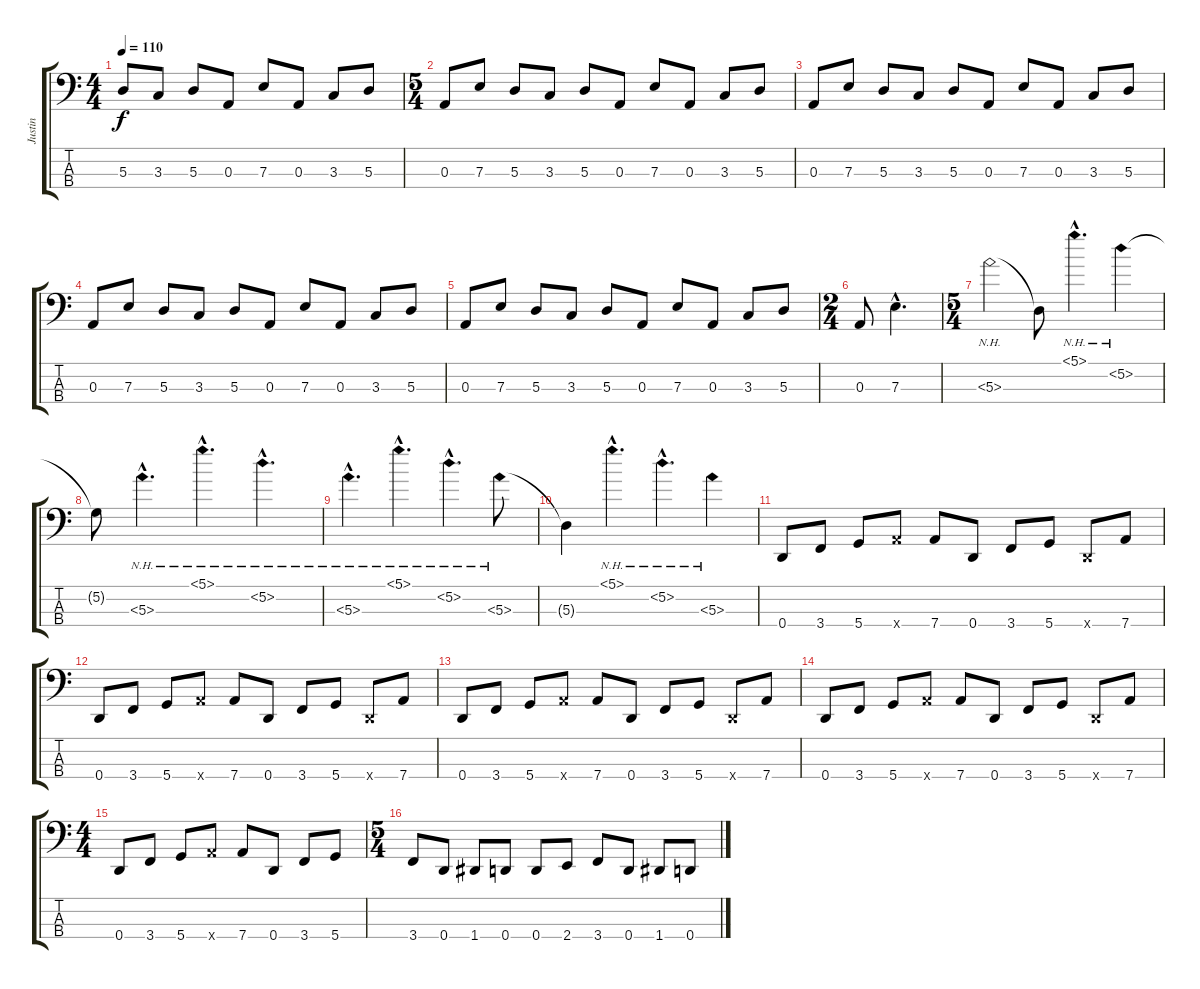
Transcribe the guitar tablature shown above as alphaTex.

\track ("Justin" "Justin") {instrument electricbassfinger}
\staff {score tabs}
\tuning (G2 D2 A1 D1) {hide}
\ts (4 4)
\tempo 110
\clef f4
\ks c
5.3.8{dy f} 3.3.8 5.3.8 0.3.8 7.3.8 0.3.8 3.3.8 5.3.8 |
\ts (5 4)
0.3.8 7.3.8 5.3.8 3.3.8 5.3.8 0.3.8 7.3.8 0.3.8 3.3.8 5.3.8 |
0.3.8 7.3.8 5.3.8 3.3.8 5.3.8 0.3.8 7.3.8 0.3.8 3.3.8 5.3.8 |
0.3.8 7.3.8 5.3.8 3.3.8 5.3.8 0.3.8 7.3.8 0.3.8 3.3.8 5.3.8 |
0.3.8 7.3.8 5.3.8 3.3.8 5.3.8 0.3.8 7.3.8 0.3.8 3.3.8 5.3.8 |
\ts (2 4)
0.3.8 7.3{hac}.4{d} |
\ts (5 4)
5.3{nh}.2 5.3{t}.8 5.1{nh hac}.4{d} 5.2{nh}.4 |
5.2{t}.8 5.3{nh hac}.4{d} 5.1{nh hac}.4{d} 5.2{nh hac}.4{d} |
5.3{nh hac}.4{d} 5.1{nh hac}.4{d} 5.2{nh hac}.4{d} 5.3{nh}.8 |
5.3{t}.4 5.1{nh hac}.4{d} 5.2{nh hac}.4{d} 5.3{nh}.4 |
0.4.8 3.4.8 5.4.8 7.4{x}.8 7.4.8 0.4.8 3.4.8 5.4.8 0.4{x}.8 7.4.8 |
0.4.8 3.4.8 5.4.8 7.4{x}.8 7.4.8 0.4.8 3.4.8 5.4.8 0.4{x}.8 7.4.8 |
0.4.8 3.4.8 5.4.8 7.4{x}.8 7.4.8 0.4.8 3.4.8 5.4.8 0.4{x}.8 7.4.8 |
0.4.8 3.4.8 5.4.8 7.4{x}.8 7.4.8 0.4.8 3.4.8 5.4.8 0.4{x}.8 7.4.8 |
\ts (4 4)
0.4.8 3.4.8 5.4.8 7.4{x}.8 7.4.8 0.4.8 3.4.8 5.4.8 |
\ts (5 4)
3.4.8 0.4.8 1.4.8 0.4.8 0.4.8 2.4.8 3.4.8 0.4.8 1.4.8 0.4.8
